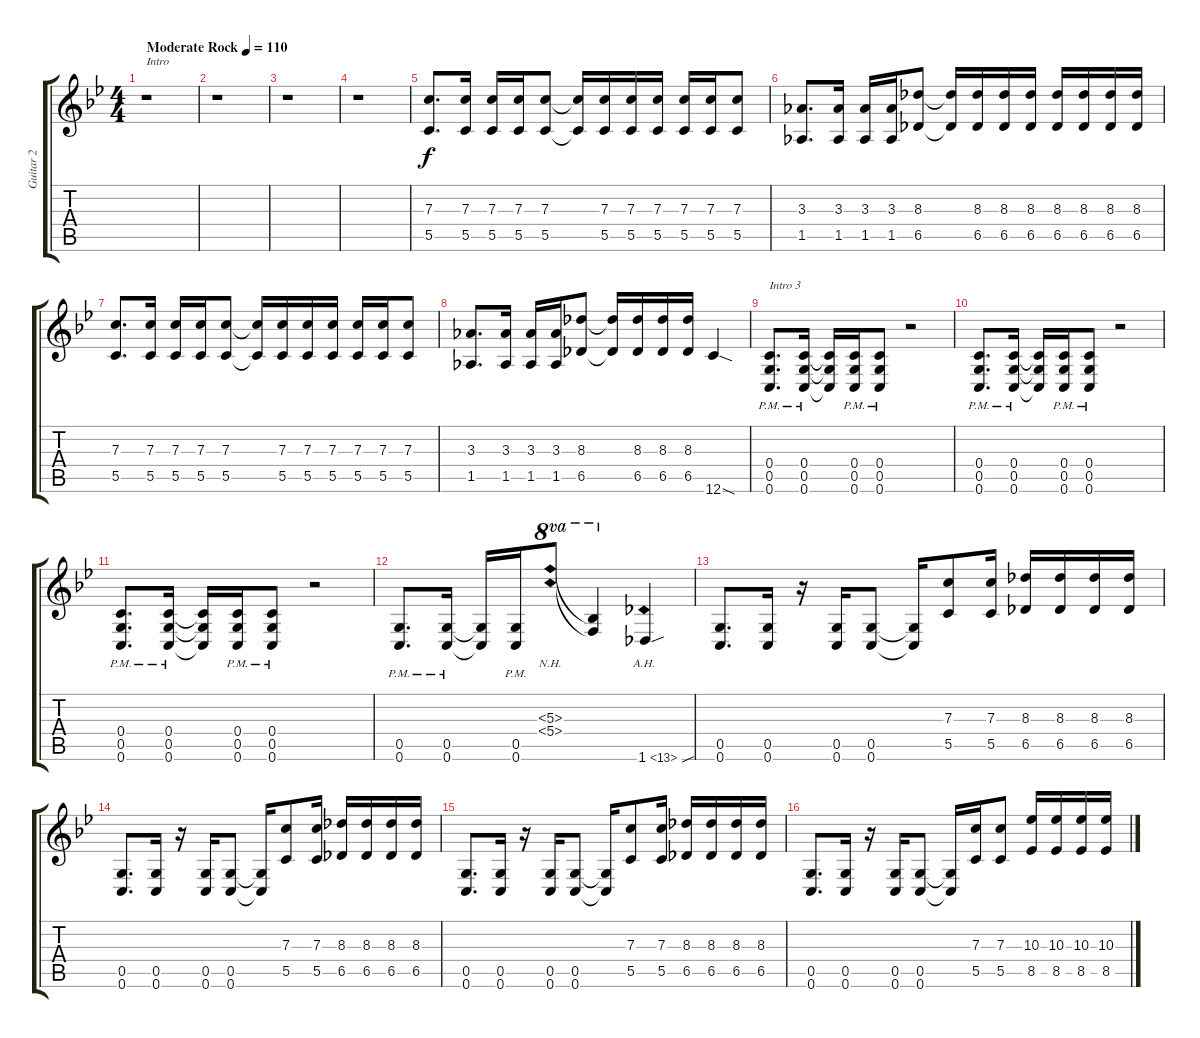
\track ("Guitar 2" "Guitar 2") {instrument distortionguitar}
\staff {score tabs}
\tuning (D4 A3 F3 C3 G2 C2) {hide}
\ts (4 4)
\tempo (110 "Moderate Rock")
\clef g2
\ks bb
r.1{txt "Intro" dy f instrument distortionguitar} |
r.1 |
r.1 |
r.1 |
(7.3 5.5).8{d} (7.3 5.5).16 (7.3 5.5).16 (7.3 5.5).16 (7.3 5.5).8 (7.3{t} 5.5{t}).16 (7.3 5.5).16 (7.3 5.5).16 (7.3 5.5).16 (7.3 5.5).16 (7.3 5.5).16 (7.3 5.5).8 |
(3.3 1.5).8{d} (3.3 1.5).16 (3.3 1.5).16 (3.3 1.5).16 (8.3 6.5).8 (8.3{t} 6.5{t}).16 (8.3 6.5).16 (8.3 6.5).16 (8.3 6.5).16 (8.3 6.5).16 (8.3 6.5).16 (8.3 6.5).16 (8.3 6.5).16 |
(7.3 5.5).8{d} (7.3 5.5).16 (7.3 5.5).16 (7.3 5.5).16 (7.3 5.5).8 (7.3{t} 5.5{t}).16 (7.3 5.5).16 (7.3 5.5).16 (7.3 5.5).16 (7.3 5.5).16 (7.3 5.5).16 (7.3 5.5).8 |
(3.3 1.5).8{d} (3.3 1.5).16 (3.3 1.5).16 (3.3 1.5).16 (8.3 6.5).8 (8.3{t} 6.5{t}).16 (8.3 6.5).16 (8.3 6.5).16 (8.3 6.5).16 12.6{sod}.4 |
(0.4{pm} 0.5{pm} 0.6{pm}).8{d txt "Intro 3"} (0.4{pm} 0.5{pm} 0.6{pm}).16 (0.4{t} 0.5{t} 0.6{t}).16 (0.4{pm} 0.5{pm} 0.6{pm}).16 (0.4{pm} 0.5{pm} 0.6{pm}).8 r.2 |
(0.4{pm} 0.5{pm} 0.6{pm}).8{d} (0.4{pm} 0.5{pm} 0.6{pm}).16 (0.4{t} 0.5{t} 0.6{t}).16 (0.4{pm} 0.5{pm} 0.6{pm}).16 (0.4{pm} 0.5{pm} 0.6{pm}).8 r.2 |
(0.4{pm} 0.5{pm} 0.6{pm}).8{d} (0.4{pm} 0.5{pm} 0.6{pm}).16 (0.4{t} 0.5{t} 0.6{t}).16 (0.4{pm} 0.5{pm} 0.6{pm}).16 (0.4{pm} 0.5{pm} 0.6{pm}).8 r.2 |
(0.5{pm} 0.6{pm}).8{d} (0.5{pm} 0.6{pm}).16 (0.5{t} 0.6{t}).16 (0.5{pm} 0.6{pm}).16 (5.3{nh} 5.4{nh}).8{ot 8va} (5.3{t} 5.4{t}).4{ot 8va} 1.6{ah 12 sou}.4 |
(0.5 0.6).8{d} (0.5 0.6).16 r.16 (0.5 0.6).16 (0.5 0.6).8 (0.5{t} 0.6{t}).16 (7.3 5.5).8 (7.3 5.5).16 (8.3 6.5).16 (8.3 6.5).16 (8.3 6.5).16 (8.3 6.5).16 |
(0.5 0.6).8{d} (0.5 0.6).16 r.16 (0.5 0.6).16 (0.5 0.6).8 (0.5{t} 0.6{t}).16 (7.3 5.5).8 (7.3 5.5).16 (8.3 6.5).16 (8.3 6.5).16 (8.3 6.5).16 (8.3 6.5).16 |
(0.5 0.6).8{d} (0.5 0.6).16 r.16 (0.5 0.6).16 (0.5 0.6).8 (0.5{t} 0.6{t}).16 (7.3 5.5).8 (7.3 5.5).16 (8.3 6.5).16 (8.3 6.5).16 (8.3 6.5).16 (8.3 6.5).16 |
(0.5 0.6).8{d} (0.5 0.6).16 r.16 (0.5 0.6).16 (0.5 0.6).8 (0.5{t} 0.6{t}).16 (7.3 5.5).16 (7.3 5.5).8 (10.3 8.5).16 (10.3 8.5).16 (10.3 8.5).16 (10.3 8.5).16
